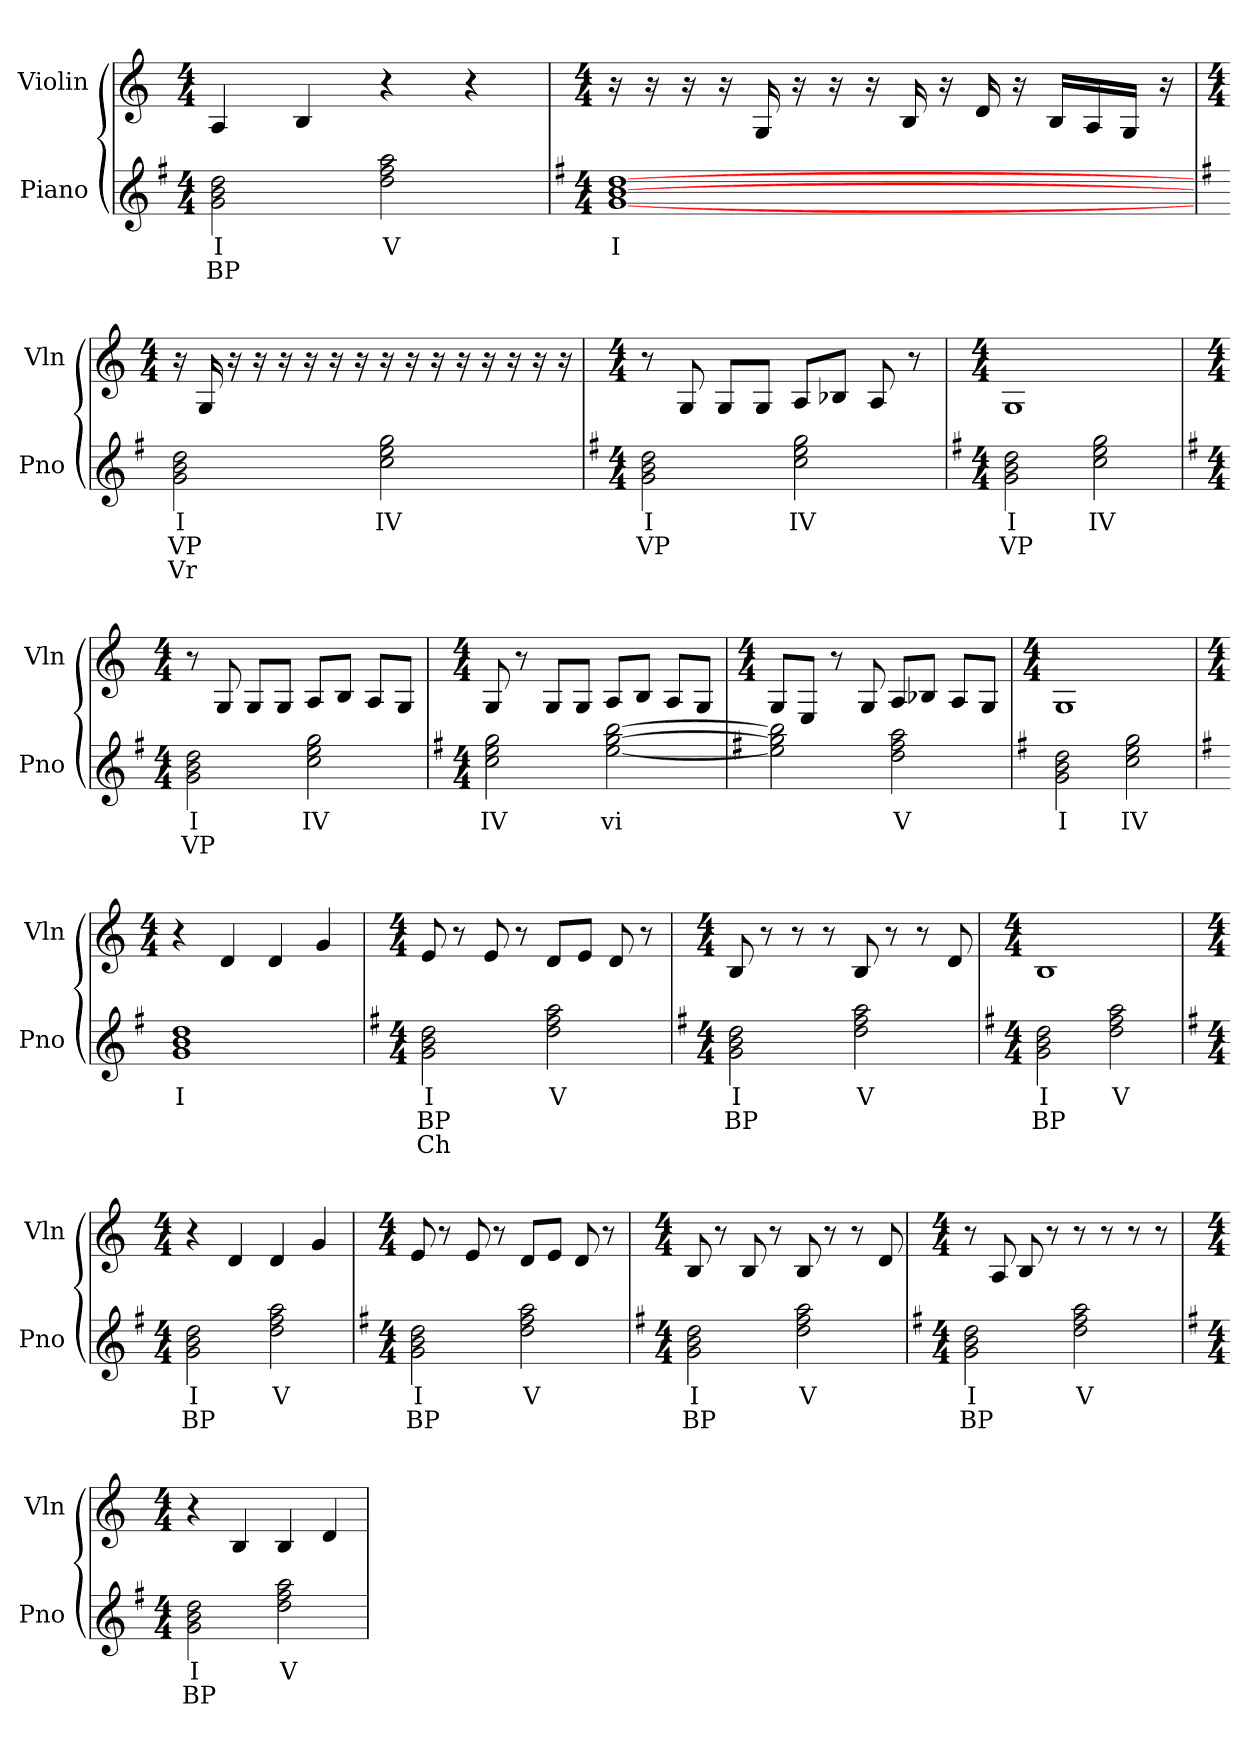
**kern	**text	**text	**text	**kern
*part2	*part2	*part2	*part2	*part1
*staff2	*staff2	*staff2	*staff2	*staff1
*I"Piano	*	*	*	*I"Violin
*I'Pno	*	*	*	*I'Vln
*k[f#]	*	*	*	*
*G:	*	*	*	*
*M4/4	*	*	*	*M4/4
=	=	=	=	=
2g 2b 2dd	I	BP	.	4A
.	.	.	.	4B
2dd 2ff# 2aa	V	.	.	4r
.	.	.	.	4r
=	=	=	=	=
*k[f#]	*	*	*	*
*G:	*	*	*	*
*M4/4	*	*	*	*M4/4
[1g [1b [1dd	I	.	.	16r
.	.	.	.	16r
.	.	.	.	16r
.	.	.	.	16r
.	.	.	.	16G
.	.	.	.	16r
.	.	.	.	16r
.	.	.	.	16r
.	.	.	.	16B
.	.	.	.	16r
.	.	.	.	16d
.	.	.	.	16r
.	.	.	.	16BLL
.	.	.	.	16A
.	.	.	.	16GJJ
.	.	.	.	16r
=	=	=	=	=
*k[f#]	*	*	*	*
*G:	*	*	*	*
*	*	*	*	*M4/4
2g 2b 2dd	I	VP	Vr	16r
.	.	.	.	16G
.	.	.	.	16r
.	.	.	.	16r
.	.	.	.	16r
.	.	.	.	16r
.	.	.	.	16r
.	.	.	.	16r
2cc 2ee 2gg	IV	.	.	16r
.	.	.	.	16r
.	.	.	.	16r
.	.	.	.	16r
.	.	.	.	16r
.	.	.	.	16r
.	.	.	.	16r
.	.	.	.	16r
=	=	=	=	=
*k[f#]	*	*	*	*
*G:	*	*	*	*
*M4/4	*	*	*	*M4/4
2g 2b 2dd	I	VP	.	8r
.	.	.	.	8G
.	.	.	.	8GL
.	.	.	.	8GJ
2cc 2ee 2gg	IV	.	.	8AL
.	.	.	.	8B-XJ
.	.	.	.	8A
.	.	.	.	8r
=	=	=	=	=
*k[f#]	*	*	*	*
*G:	*	*	*	*
*M4/4	*	*	*	*M4/4
2g 2b 2dd	I	VP	.	1G
2cc 2ee 2gg	IV	.	.	.
=	=	=	=	=
*k[f#]	*	*	*	*
*G:	*	*	*	*
*M4/4	*	*	*	*M4/4
2g 2b 2dd	I	VP	.	8r
.	.	.	.	8G
.	.	.	.	8GL
.	.	.	.	8GJ
2cc 2ee 2gg	IV	.	.	8AL
.	.	.	.	8BJ
.	.	.	.	8AL
.	.	.	.	8GJ
=	=	=	=	=
*k[f#]	*	*	*	*
*G:	*	*	*	*
*M4/4	*	*	*	*M4/4
2cc 2ee 2gg	IV	.	.	8G
.	.	.	.	8r
.	.	.	.	8GL
.	.	.	.	8GJ
[2ee [2gg [2bb	vi	.	.	8AL
.	.	.	.	8BJ
.	.	.	.	8AL
.	.	.	.	8GJ
=	=	=	=	=
*k[f#]	*	*	*	*
*G:	*	*	*	*
*	*	*	*	*M4/4
2ee] 2gg] 2bb]	.	.	.	8GL
.	.	.	.	8EJ
.	.	.	.	8r
.	.	.	.	8G
2dd 2ff# 2aa	V	.	.	8AL
.	.	.	.	8B-XJ
.	.	.	.	8AL
.	.	.	.	8GJ
=	=	=	=	=
*k[f#]	*	*	*	*
*G:	*	*	*	*
*	*	*	*	*M4/4
2g 2b 2dd	I	.	.	1G
2cc 2ee 2gg	IV	.	.	.
=	=	=	=	=
*k[f#]	*	*	*	*
*G:	*	*	*	*
*	*	*	*	*M4/4
1g 1b 1dd	I	.	.	4r
.	.	.	.	4d
.	.	.	.	4d
.	.	.	.	4g
=	=	=	=	=
*k[f#]	*	*	*	*
*G:	*	*	*	*
*M4/4	*	*	*	*M4/4
2g 2b 2dd	I	BP	Ch	8e
.	.	.	.	8r
.	.	.	.	8e
.	.	.	.	8r
2dd 2ff# 2aa	V	.	.	8dL
.	.	.	.	8eJ
.	.	.	.	8d
.	.	.	.	8r
=	=	=	=	=
*k[f#]	*	*	*	*
*G:	*	*	*	*
*M4/4	*	*	*	*M4/4
2g 2b 2dd	I	BP	.	8B
.	.	.	.	8r
.	.	.	.	8r
.	.	.	.	8r
2dd 2ff# 2aa	V	.	.	8B
.	.	.	.	8r
.	.	.	.	8r
.	.	.	.	8d
=	=	=	=	=
*k[f#]	*	*	*	*
*G:	*	*	*	*
*M4/4	*	*	*	*M4/4
2g 2b 2dd	I	BP	.	1B
2dd 2ff# 2aa	V	.	.	.
=	=	=	=	=
*k[f#]	*	*	*	*
*G:	*	*	*	*
*M4/4	*	*	*	*M4/4
2g 2b 2dd	I	BP	.	4r
.	.	.	.	4d
2dd 2ff# 2aa	V	.	.	4d
.	.	.	.	4g
=	=	=	=	=
*k[f#]	*	*	*	*
*G:	*	*	*	*
*M4/4	*	*	*	*M4/4
2g 2b 2dd	I	BP	.	8e
.	.	.	.	8r
.	.	.	.	8e
.	.	.	.	8r
2dd 2ff# 2aa	V	.	.	8dL
.	.	.	.	8eJ
.	.	.	.	8d
.	.	.	.	8r
=	=	=	=	=
*k[f#]	*	*	*	*
*G:	*	*	*	*
*M4/4	*	*	*	*M4/4
2g 2b 2dd	I	BP	.	8B
.	.	.	.	8r
.	.	.	.	8B
.	.	.	.	8r
2dd 2ff# 2aa	V	.	.	8B
.	.	.	.	8r
.	.	.	.	8r
.	.	.	.	8d
=	=	=	=	=
*k[f#]	*	*	*	*
*G:	*	*	*	*
*M4/4	*	*	*	*M4/4
2g 2b 2dd	I	BP	.	8r
.	.	.	.	8A
.	.	.	.	8B
.	.	.	.	8r
2dd 2ff# 2aa	V	.	.	8r
.	.	.	.	8r
.	.	.	.	8r
.	.	.	.	8r
=	=	=	=	=
*k[f#]	*	*	*	*
*G:	*	*	*	*
*M4/4	*	*	*	*M4/4
2g 2b 2dd	I	BP	.	4r
.	.	.	.	4B
2dd 2ff# 2aa	V	.	.	4B
.	.	.	.	4d
=	=	=	=	=
*-	*-	*-	*-	*-
